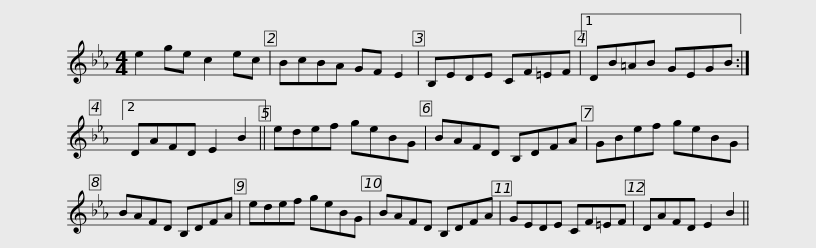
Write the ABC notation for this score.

X:1
L:1/8
M:4/4
I:linebreak $
K:Eb
V:1 treble
V:1
 e2 ge c2 ec | BcBA GF E2 | B,EDE CF=EF |1 DB=AB GEGB :|2 DAFD E2 B2 ||$ %5
 edef geBG | BAFD B,DFA | GBef geBG | BAFD B,DFA | edef geBG |$ %10
 BAFD B,DFA | GEDE CF=EF | DAFD E2 B2 || %13
